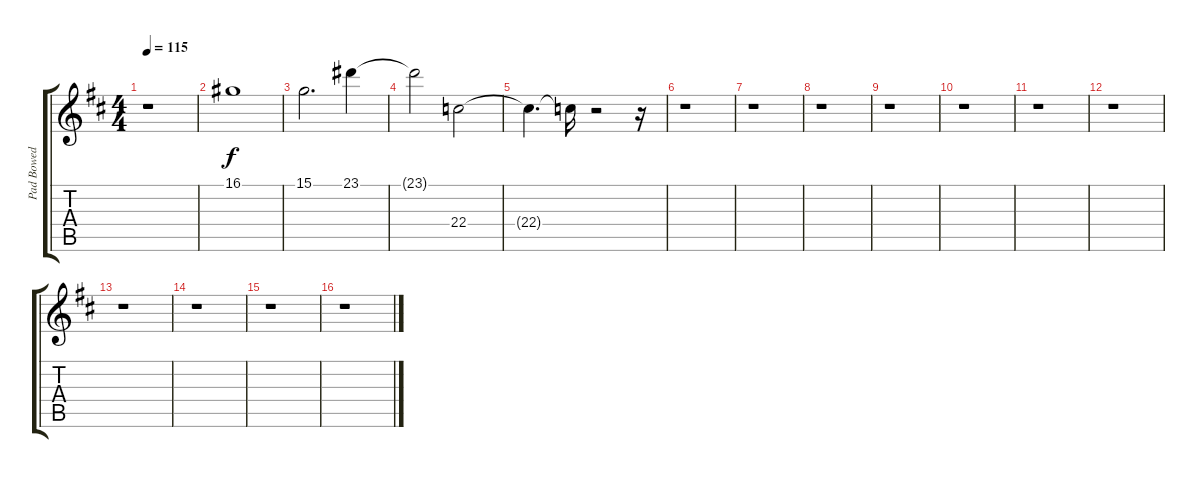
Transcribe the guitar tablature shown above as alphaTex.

\track ("Pad Bowed" "Pad Bowed") {instrument pad5bowed}
\staff {score tabs}
\tuning (E4 B3 G3 D3 A2 E2) {hide}
\ts (4 4)
\tempo 115
\clef g2
\ks bminor
r.1{dy f} |
16.1.1 |
15.1.2{d} 23.1.4 |
23.1{t}.2 22.4.2 |
22.4{t}.4{d} 22.4{t}.16 r.2 r.16 |
r.1 |
r.1 |
r.1 |
r.1 |
r.1 |
r.1 |
r.1 |
r.1 |
r.1 |
r.1 |
r.1
